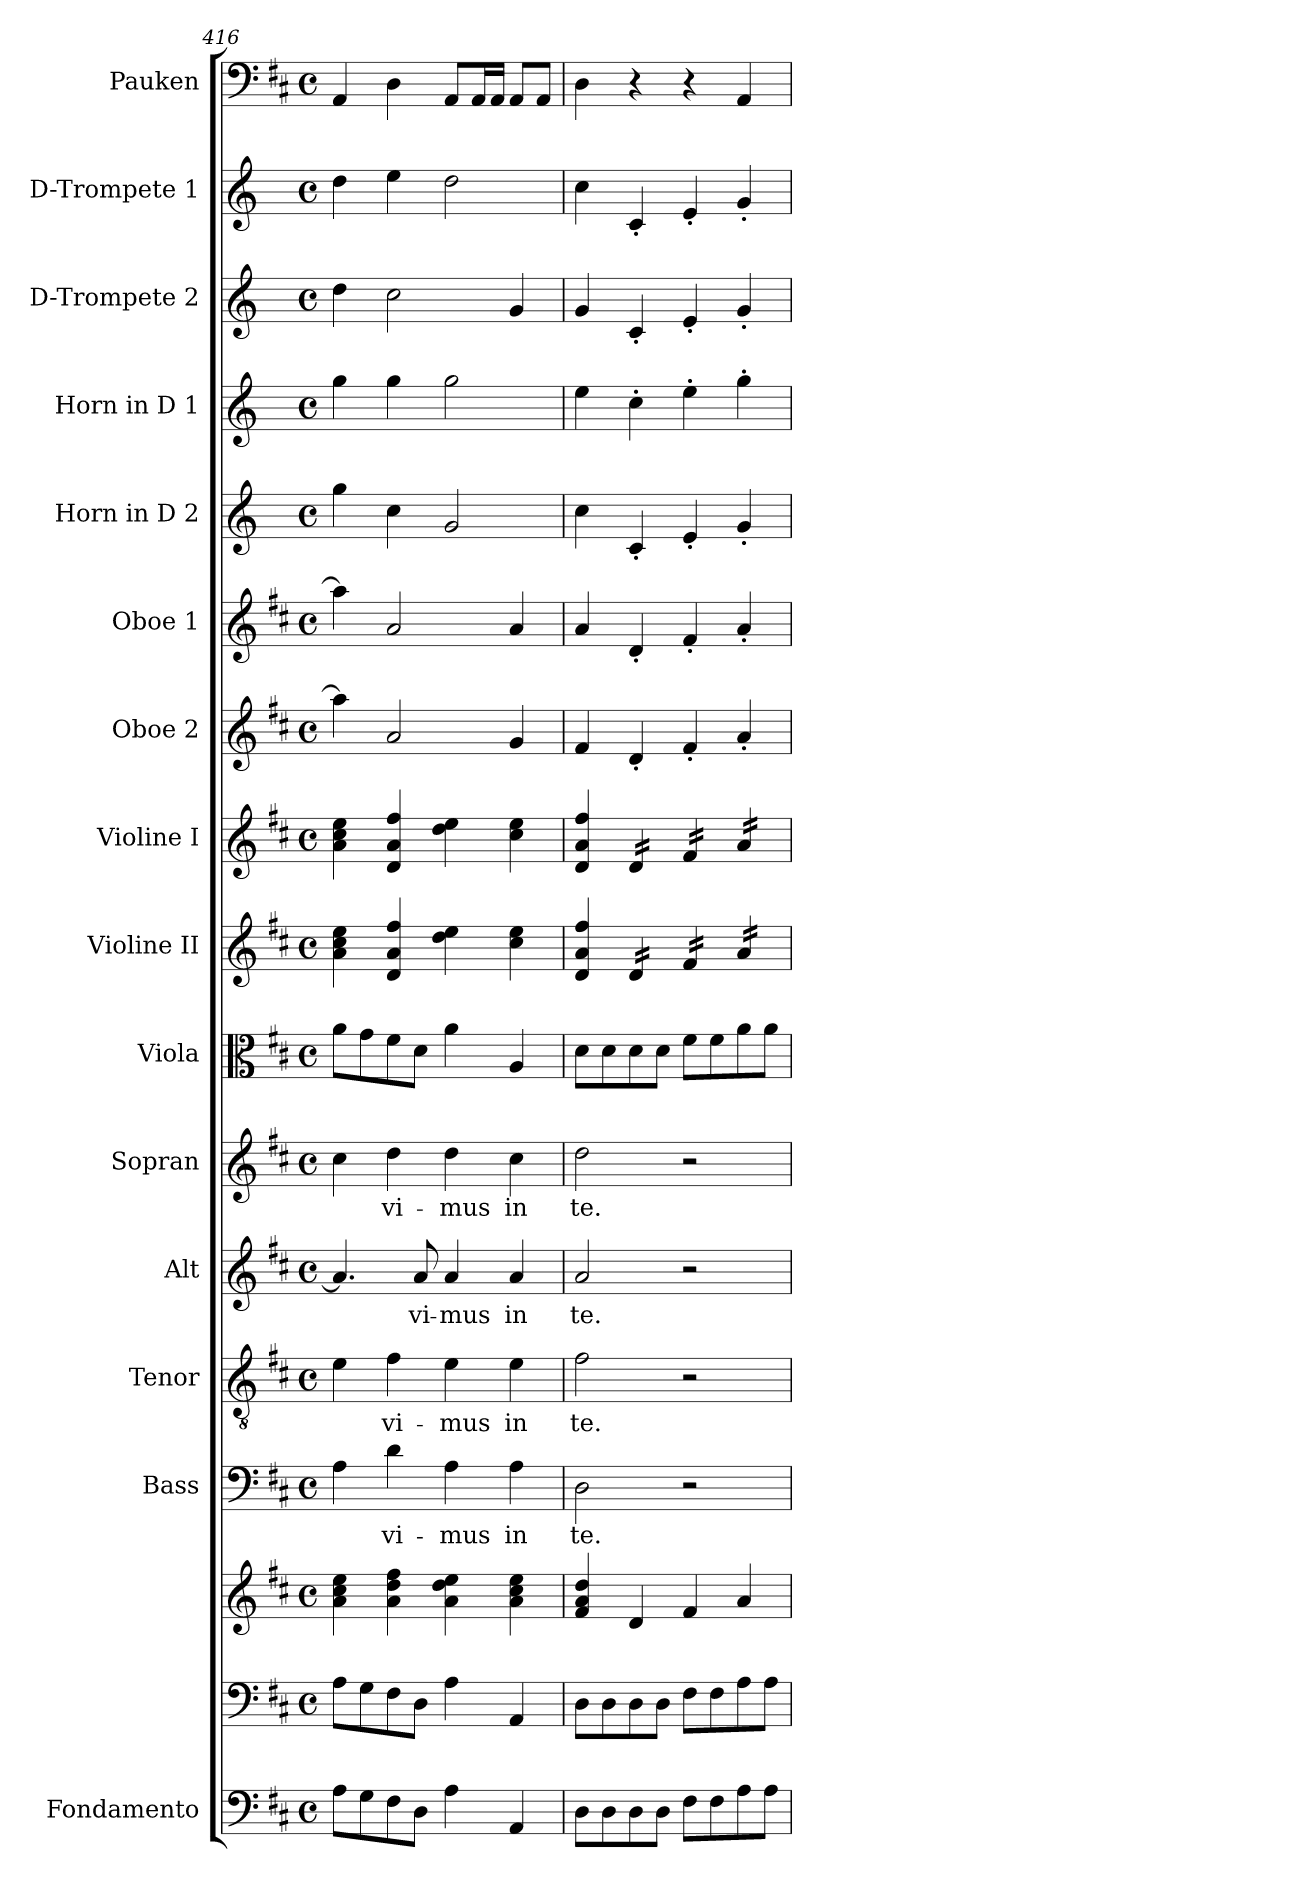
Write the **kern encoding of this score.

**kern	**kern	**kern	**kern	**text	**kern	**text	**kern	**text	**kern	**text	**kern	**kern	**kern	**kern	**kern	**kern	**kern	**kern	**kern	**kern
*part16	*part15	*part15	*part14	*part14	*part13	*part13	*part12	*part12	*part11	*part11	*part10	*part9	*part8	*part7	*part6	*part5	*part4	*part3	*part2	*part1
*staff17	*staff16	*staff15	*staff14	*staff14	*staff13	*staff13	*staff12	*staff12	*staff11	*staff11	*staff10	*staff9	*staff8	*staff7	*staff6	*staff5	*staff4	*staff3	*staff2	*staff1
*I"Fondamento	*	*	*I"Bass	*	*I"Tenor	*	*I"Alt	*	*I"Sopran	*	*I"Viola	*I"Violine II	*I"Violine I	*I"Oboe 2	*I"Oboe 1	*I"Horn in D 2	*I"Horn in D 1	*I"D-Trompete 2	*I"D-Trompete 1	*I"Pauken
*I'F.	*	*	*I'B.	*	*I'T.	*	*I'A.	*	*I'S.	*	*I'Vla.	*I'Vl. II	*I'Vl. I	*I'Ob. 2	*I'Ob. 1	*	*	*I'D Trp. 2	*I'D Trp. 1	*I'Pk.
*clefF4	*clefF4	*clefG2	*clefF4	*	*clefGv2	*	*clefG2	*	*clefG2	*	*clefC3	*clefG2	*clefG2	*clefG2	*clefG2	*clefG2	*clefG2	*clefG2	*clefG2	*clefF4
*ITrd7c12	*	*	*	*	*	*	*	*	*	*	*	*	*	*	*	*ITrd6c10	*ITrd6c10	*ITrd-1c-2	*ITrd-1c-2	*
*k[f#c#]	*k[f#c#]	*k[f#c#]	*k[f#c#]	*	*k[f#c#]	*	*k[f#c#]	*	*k[f#c#]	*	*k[f#c#]	*k[f#c#]	*k[f#c#]	*k[f#c#]	*k[f#c#]	*k[f#c#]	*k[f#c#]	*k[f#c#]	*k[f#c#]	*k[f#c#]
*D:	*D:	*D:	*D:	*	*D:	*	*D:	*	*D:	*	*D:	*D:	*D:	*D:	*D:	*D:	*D:	*D:	*D:	*D:
*M4/4	*M4/4	*M4/4	*M4/4	*	*M4/4	*	*M4/4	*	*M4/4	*	*M4/4	*M4/4	*M4/4	*M4/4	*M4/4	*M4/4	*M4/4	*M4/4	*M4/4	*M4/4
*met(c)	*met(c)	*met(c)	*met(c)	*	*met(c)	*	*met(c)	*	*met(c)	*	*met(c)	*met(c)	*met(c)	*met(c)	*met(c)	*met(c)	*met(c)	*met(c)	*met(c)	*met(c)
=416	=416	=416	=416	=416	=416	=416	=416	=416	=416	=416	=416	=416	=416	=416	=416	=416	=416	=416	=416	=416
8AA\L	8A\L	4a\ 4cc#\ 4ee\	4A\	.	4e\	.	4.a/]	.	4cc#\	.	8a\L	4a\ 4cc#\ 4ee\	4a\ 4cc#\ 4ee\	4aa\]	4aa\]	4a\	4a\	4ee\	4ee\	4AA/
8GG\	8G\	.	.	.	.	.	.	.	.	.	8g\	.	.	.	.	.	.	.	.	.
!	!	!	!	!LO:LY:b	!	!LO:LY:b	!	!	!	!LO:LY:b	!	!	!	!	!	!	!	!	!	!
8FF#\	8F#\	4a\ 4dd\ 4ff#\	4d\	-vi-	4f#\	-vi-	.	.	4dd\	-vi-	8f#\	4d/ 4a/ 4ff#/	4d/ 4a/ 4ff#/	2a/	2a/	4d\	4a\	2dd\	4ff#\	4D\
!	!	!	!	!	!	!	!	!LO:LY:b	!	!	!	!	!	!	!	!	!	!	!	!
8DD\J	8D\J	.	.	.	.	.	8a/	-vi-	.	.	8d\J	.	.	.	.	.	.	.	.	.
!	!	!	!	!LO:LY:b	!	!LO:LY:b	!	!LO:LY:b	!	!LO:LY:b	!	!	!	!	!	!	!	!	!	!
4AA\	4A\	4a\ 4dd\ 4ee\	4A\	-mus	4e\	-mus	4a/	-mus	4dd\	-mus	4a\	4dd\ 4ee\	4dd\ 4ee\	.	.	2A/	2a\	.	2ee\	8AA/L
.	.	.	.	.	.	.	.	.	.	.	.	.	.	.	.	.	.	.	.	16AA/L
.	.	.	.	.	.	.	.	.	.	.	.	.	.	.	.	.	.	.	.	16AA/JJ
!	!	!	!	!LO:LY:b	!	!LO:LY:b	!	!LO:LY:b	!	!LO:LY:b	!	!	!	!	!	!	!	!	!	!
4AAA/	4AA/	4a\ 4cc#\ 4ee\	4A\	in	4e\	in	4a/	in	4cc#\	in	4A/	4cc#\ 4ee\	4cc#\ 4ee\	4g/	4a/	.	.	4a/	.	8AA/L
.	.	.	.	.	.	.	.	.	.	.	.	.	.	.	.	.	.	.	.	8AA/J
=417	=417	=417	=417	=417	=417	=417	=417	=417	=417	=417	=417	=417	=417	=417	=417	=417	=417	=417	=417	=417
!	!	!	!	!LO:LY:b	!	!LO:LY:b	!	!LO:LY:b	!	!LO:LY:b	!	!	!	!	!	!	!	!	!	!
8DD\L	8D\L	4f#/ 4a/ 4dd/	2D\	te.	2f#\	te.	2a/	te.	2dd\	te.	8d\L	4d/ 4a/ 4ff#/	4d/ 4a/ 4ff#/	4f#/	4a/	4d\	4f#\	4a/	4dd\	4D\
8DD\	8D\	.	.	.	.	.	.	.	.	.	8d\	.	.	.	.	.	.	.	.	.
*	*	*	*	*	*	*	*	*	*	*	*	*tremolo	*	*	*	*	*	*	*	*
*	*	*	*	*	*	*	*	*	*	*	*	*	*tremolo	*	*	*	*	*	*	*
8DD\	8D\	4d/	.	.	.	.	.	.	.	.	8d\	16d/LL	16d/LL	4d'</	4d'</	4D'</	4d'>\	4d'</	4d'</	4r
.	.	.	.	.	.	.	.	.	.	.	.	16d/	16d/	.	.	.	.	.	.	.
8DD\J	8D\J	.	.	.	.	.	.	.	.	.	8d\J	16d/	16d/	.	.	.	.	.	.	.
.	.	.	.	.	.	.	.	.	.	.	.	16d/JJ	16d/JJ	.	.	.	.	.	.	.
8FF#\L	8F#\L	4f#/	2r	.	2r	.	2r	.	2r	.	8f#\L	16f#/LL	16f#/LL	4f#'</	4f#'</	4F#'</	4f#'>\	4f#'</	4f#'</	4r
.	.	.	.	.	.	.	.	.	.	.	.	16f#/	16f#/	.	.	.	.	.	.	.
8FF#\	8F#\	.	.	.	.	.	.	.	.	.	8f#\	16f#/	16f#/	.	.	.	.	.	.	.
.	.	.	.	.	.	.	.	.	.	.	.	16f#/JJ	16f#/JJ	.	.	.	.	.	.	.
8AA\	8A\	4a/	.	.	.	.	.	.	.	.	8a\	16a/LL	16a/LL	4a'</	4a'</	4A'</	4a'>\	4a'</	4a'</	4AA/
.	.	.	.	.	.	.	.	.	.	.	.	16a/	16a/	.	.	.	.	.	.	.
8AA\J	8A\J	.	.	.	.	.	.	.	.	.	8a\J	16a/	16a/	.	.	.	.	.	.	.
.	.	.	.	.	.	.	.	.	.	.	.	16a/JJ	16a/JJ	.	.	.	.	.	.	.
*	*	*	*	*	*	*	*	*	*	*	*	*	*Xtremolo	*	*	*	*	*	*	*
*	*	*	*	*	*	*	*	*	*	*	*	*Xtremolo	*	*	*	*	*	*	*	*
=	=	=	=	=	=	=	=	=	=	=	=	=	=	=	=	=	=	=	=	=
*-	*-	*-	*-	*-	*-	*-	*-	*-	*-	*-	*-	*-	*-	*-	*-	*-	*-	*-	*-	*-
